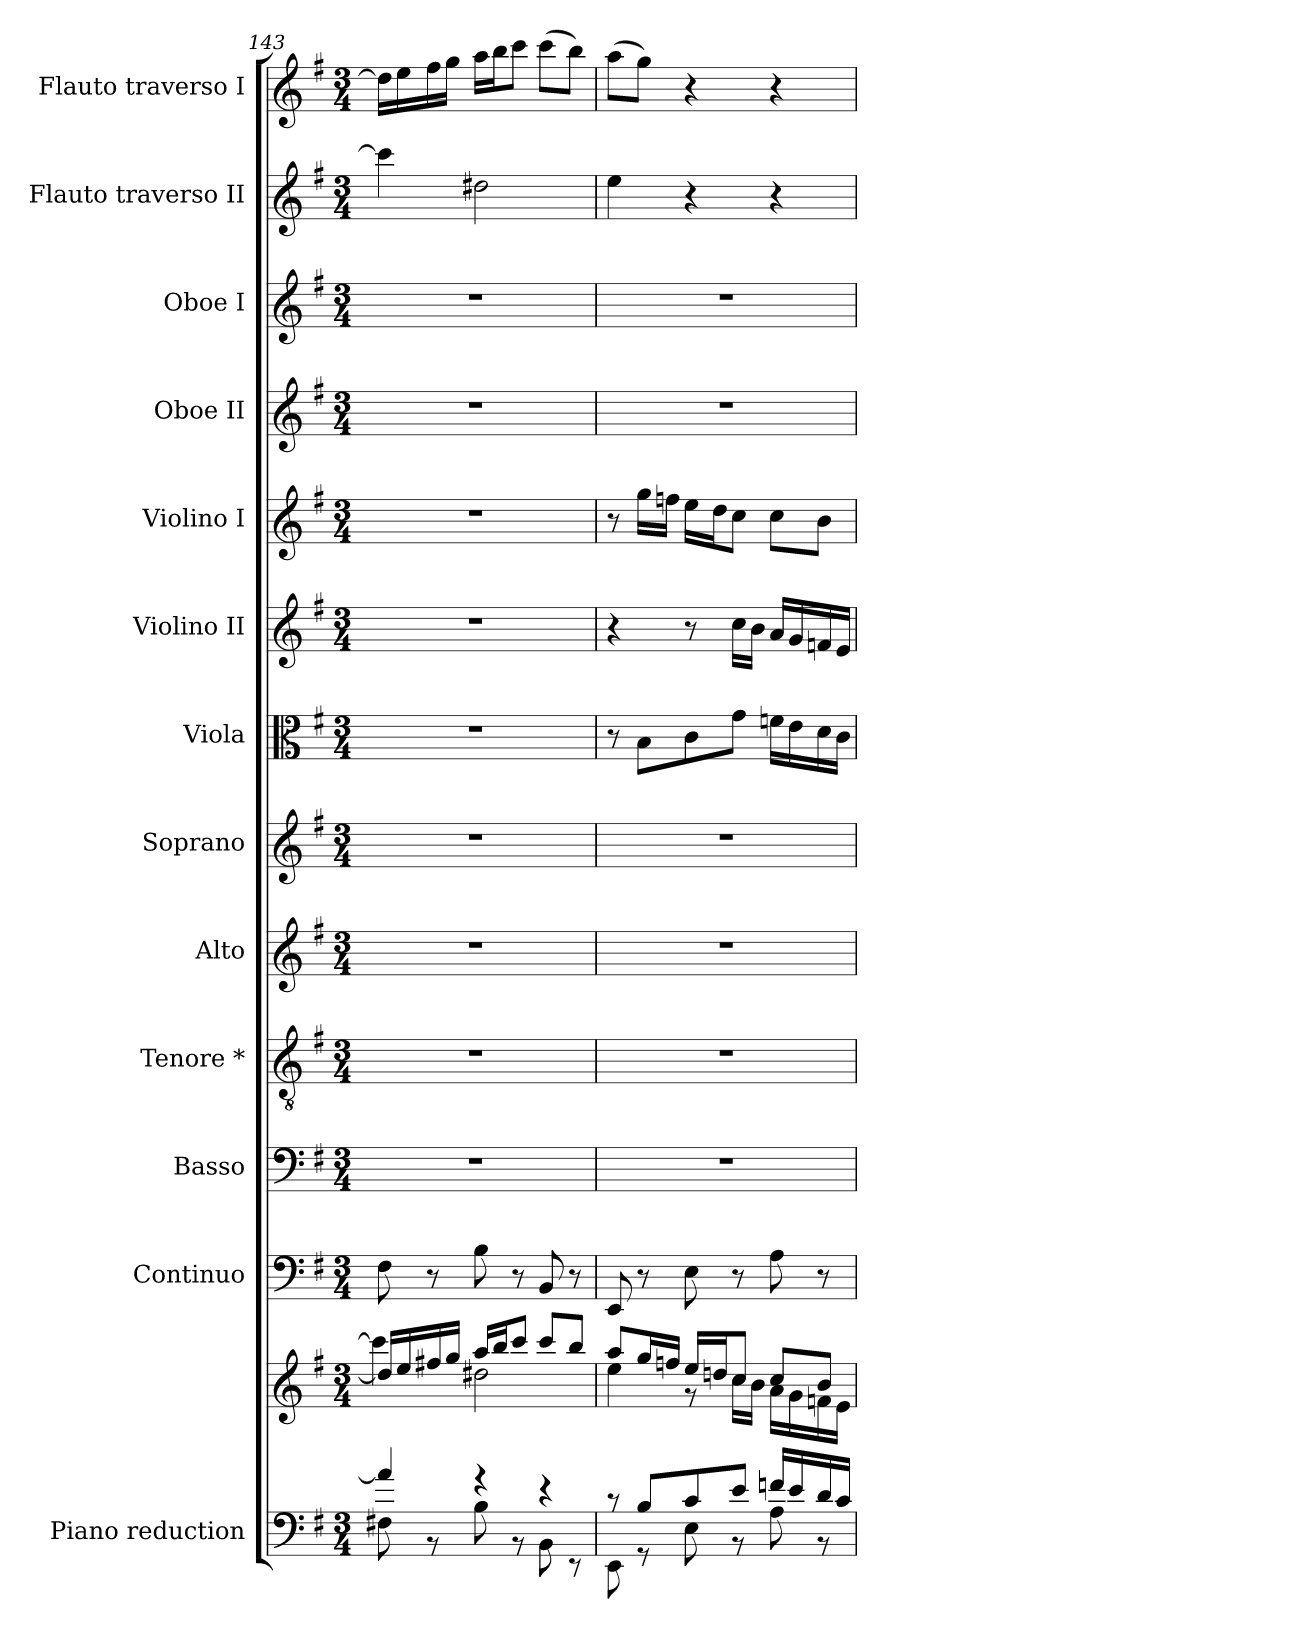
**kern	**kern	**kern	**kern	**kern	**kern	**kern	**kern	**kern	**kern	**kern	**kern	**kern	**kern
*part13	*part13	*part12	*part11	*part10	*part9	*part8	*part7	*part6	*part5	*part4	*part3	*part2	*part1
*staff14	*staff13	*staff12	*staff11	*staff10	*staff9	*staff8	*staff7	*staff6	*staff5	*staff4	*staff3	*staff2	*staff1
*I"Piano reduction	*	*I"Continuo	*I"Basso	*I"Tenore *	*I"Alto	*I"Soprano	*I"Viola	*I"Violino II	*I"Violino I	*I"Oboe II	*I"Oboe I	*I"Flauto traverso II	*I"Flauto traverso I
*I'Pno	*	*	*	*	*	*	*I'Vla	*I'Vln	*I'Vln	*I'Ob	*I'Ob	*	*
*clefF4	*clefG2	*clefF4	*clefF4	*clefGv2	*clefG2	*clefG2	*clefC3	*clefG2	*clefG2	*clefG2	*clefG2	*clefG2	*clefG2
*k[f#]	*k[f#]	*k[f#]	*k[f#]	*k[f#]	*k[f#]	*k[f#]	*k[f#]	*k[f#]	*k[f#]	*k[f#]	*k[f#]	*k[f#]	*k[f#]
*M3/4	*M3/4	*M3/4	*M3/4	*M3/4	*M3/4	*M3/4	*M3/4	*M3/4	*M3/4	*M3/4	*M3/4	*M3/4	*M3/4
=143	=143	=143	=143	=143	=143	=143	=143	=143	=143	=143	=143	=143	=143
*^	*^	*	*	*	*	*	*	*	*	*	*	*	*
4a/]	8F#X\	16dd#/LL]	4ccc\]	8F#\	2.r	2.r	2.r	2.r	2.r	2.r	2.r	2.r	2.r	4ccc\]	16dd#\LL]
.	.	16ee/	.	.	.	.	.	.	.	.	.	.	.	.	16ee\
.	8r	16ff#X/	.	8r	.	.	.	.	.	.	.	.	.	.	16ff#\
.	.	16gg/JJ	.	.	.	.	.	.	.	.	.	.	.	.	16gg\JJ
4r	8B\	16aa/LL	2dd#X\	8B\	.	.	.	.	.	.	.	.	.	2dd#X\	16aa\LL
.	.	16bb/J	.	.	.	.	.	.	.	.	.	.	.	.	16bb\J
.	8r	8ccc/J	.	8r	.	.	.	.	.	.	.	.	.	.	8ccc\J
4r	8BB\	8ccc/L	.	8BB/	.	.	.	.	.	.	.	.	.	.	(8ccc\L
.	8r	8bb/J	.	8r	.	.	.	.	.	.	.	.	.	.	8bb\J)
=144	=144	=144	=144	=144	=144	=144	=144	=144	=144	=144	=144	=144	=144	=144	=144
8r	8EE\	8aa/L	4ee\	8EE/	2.r	2.r	2.r	2.r	8r	4r	8r	2.r	2.r	4ee\	(8aa\L
8B/L	8r	16gg/L	.	8r	.	.	.	.	8B\L	.	16gg\LL	.	.	.	8gg\J)
.	.	16ffn/JJ	.	.	.	.	.	.	.	.	16ffn\JJ	.	.	.	.
8c/	8E\	16ee/LL	8r	8E\	.	.	.	.	8c\	8r	16ee\LL	.	.	4r	4r
.	.	16ddn/J	.	.	.	.	.	.	.	.	16dd\J	.	.	.	.
8e/J	8r	8cc/J	16cc\LL	8r	.	.	.	.	8g\J	16cc\LL	8cc\J	.	.	.	.
.	.	.	16b\JJ	.	.	.	.	.	.	16b\JJ	.	.	.	.	.
16fn/LL	8A\	8cc/L	16a\LL	8A\	.	.	.	.	16fn\LL	16a/LL	8cc\L	.	.	4r	4r
16e/	.	.	16g\	.	.	.	.	.	16e\	16g/	.	.	.	.	.
16d/	8r	8b/J	16fn\	8r	.	.	.	.	16d\	16fn/	8b\J	.	.	.	.
16c/JJ	.	.	16e\JJ	.	.	.	.	.	16c\JJ	16e/JJ	.	.	.	.	.
*v	*v	*	*	*	*	*	*	*	*	*	*	*	*	*	*
*	*v	*v	*	*	*	*	*	*	*	*	*	*	*	*
=	=	=	=	=	=	=	=	=	=	=	=	=	=
*-	*-	*-	*-	*-	*-	*-	*-	*-	*-	*-	*-	*-	*-
